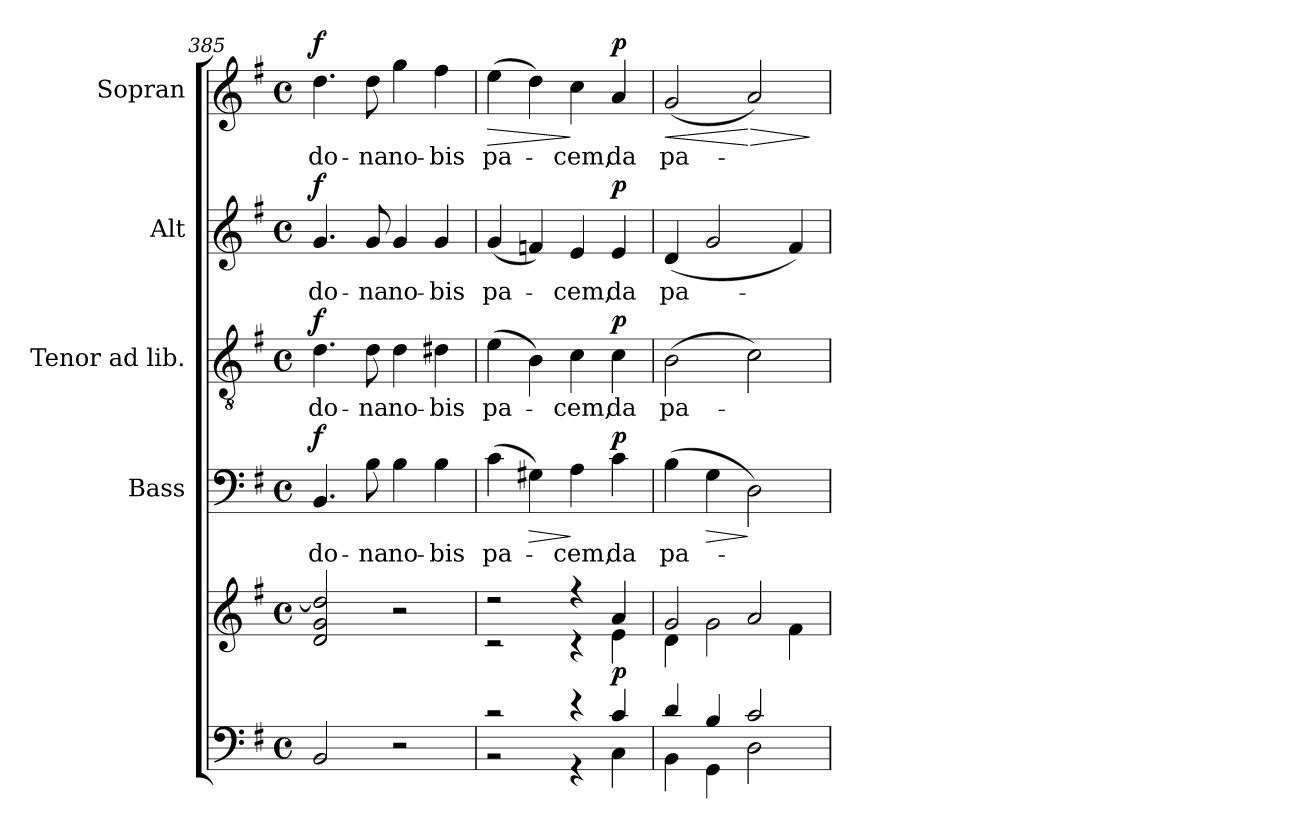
**kern	**kern	**dynam	**kern	**text	**dynam	**kern	**text	**dynam	**kern	**text	**dynam	**kern	**text	**dynam
*part5	*part5	*part5	*part4	*part4	*part4	*part3	*part3	*part3	*part2	*part2	*part2	*part1	*part1	*part1
*staff6	*staff5	*staff5/6	*staff4	*staff4	*staff4	*staff3	*staff3	*staff3	*staff2	*staff2	*staff2	*staff1	*staff1	*staff1
*	*	*	*I"Bass	*	*	*I"Tenor ad lib.	*	*	*I"Alt	*	*	*I"Sopran	*	*
*	*	*	*I'B.	*	*	*I'T.	*	*	*I'A.	*	*	*I'S.	*	*
*clefF4	*clefG2	*	*clefF4	*	*	*clefGv2	*	*	*clefG2	*	*	*clefG2	*	*
*k[f#]	*k[f#]	*	*k[f#]	*	*	*k[f#]	*	*	*k[f#]	*	*	*k[f#]	*	*
*G:	*G:	*	*G:	*	*	*G:	*	*	*G:	*	*	*G:	*	*
*M4/4	*M4/4	*	*M4/4	*	*	*M4/4	*	*	*M4/4	*	*	*M4/4	*	*
*met(c)	*met(c)	*	*met(c)	*	*	*met(c)	*	*	*met(c)	*	*	*met(c)	*	*
=385	=385	=385	=385	=385	=385	=385	=385	=385	=385	=385	=385	=385	=385	=385
!	!	!	!	!LO:LY:b	!LO:DY:a	!	!LO:LY:b	!LO:DY:a	!	!LO:LY:b	!LO:DY:a	!	!LO:LY:b	!LO:DY:a
2BB/	2d/ 2g/ 2dd/]	.	4.BB/	do-	f	4.d\	do-	f	4.g/	do-	f	4.dd\	do-	f
!	!	!	!	!LO:LY:b	!	!	!LO:LY:b	!	!	!LO:LY:b	!	!	!LO:LY:b	!
.	.	.	8B\	-na	.	8d\	-na	.	8g/	-na	.	8dd\	-na	.
!	!	!	!	!LO:LY:b	!	!	!LO:LY:b	!	!	!LO:LY:b	!	!	!LO:LY:b	!
2r	2r	.	4B\	no-	.	4d\	no-	.	4g/	no-	.	4gg\	no-	.
!	!	!	!	!LO:LY:b	!	!	!LO:LY:b	!	!	!LO:LY:b	!	!	!LO:LY:b	!
.	.	.	4B\	-bis	.	4d#X\	-bis	.	4g/	-bis	.	4ff#\	-bis	.
=386	=386	=386	=386	=386	=386	=386	=386	=386	=386	=386	=386	=386	=386	=386
*^	*^	*	*	*	*	*	*	*	*	*	*	*	*	*
!	!	!	!	!	!	!LO:LY:b	!	!	!LO:LY:b	!	!	!LO:LY:b	!	!	!LO:LY:b	!LO:HP:b
2r	2r	2r	2r	.	(>4c\	pa-	.	(>4e\	pa-	.	(<4g/	pa-	.	(>4ee\	pa-	>
!	!	!	!	!	!	!	!LO:HP:b	!	!	!	!	!	!	!	!	!
.	.	.	.	.	4G#X\)	.	>	4B\)	.	.	4fn/)	.	.	4dd\)	.	.
!	!	!	!	!	!	!LO:LY:b	!	!	!LO:LY:b	!	!	!LO:LY:b	!	!	!LO:LY:b	!
4r	4r	4r	4r	.	4A\	-cem,	]	4c\	-cem,	.	4e/	-cem,	.	4cc\	-cem,	]
!	!	!	!	!LO:DY:b	!	!LO:LY:b	!LO:DY:a	!	!LO:LY:b	!LO:DY:a	!	!LO:LY:b	!LO:DY:a	!	!LO:LY:b	!LO:DY:a
4c/	4C\	4a/	4e\	p	4c\	da	p	4c\	da	p	4e/	da	p	4a/	da	p
=387	=387	=387	=387	=387	=387	=387	=387	=387	=387	=387	=387	=387	=387	=387	=387	=387
!	!	!	!	!	!	!LO:LY:b	!	!	!LO:LY:b	!	!	!LO:LY:b	!	!	!LO:LY:b	!LO:HP:b
4d/	4BB\	2g/	4d\	.	(>4B\	pa-	.	(>2B\	pa-	.	(<4d/	pa-	.	(<2g/	pa-	<
!	!	!	!	!	!	!	!LO:HP:b	!	!	!	!	!	!	!	!	!
4B/	4GG\	.	2g\	.	4G\	.	>	.	.	.	2g/	.	.	.	.	.
!	!	!	!	!	!	!	!	!	!	!	!	!	!	!	!	!LO:HP:n=1:b
2c/	2D\	2a/	.	.	2D\)	.	]	2c\)	.	.	.	.	.	2a/)	.	[ >
.	.	.	4f#\	.	.	.	.	.	.	.	4f#/)	.	.	.	.	.
*v	*v	*	*	*	*	*	*	*	*	*	*	*	*	*	*	*
*	*v	*v	*	*	*	*	*	*	*	*	*	*	*	*	*
.	.	.	.	.	.	.	.	.	.	.	.	.	.	]
=	=	=	=	=	=	=	=	=	=	=	=	=	=	=
*-	*-	*-	*-	*-	*-	*-	*-	*-	*-	*-	*-	*-	*-	*-
